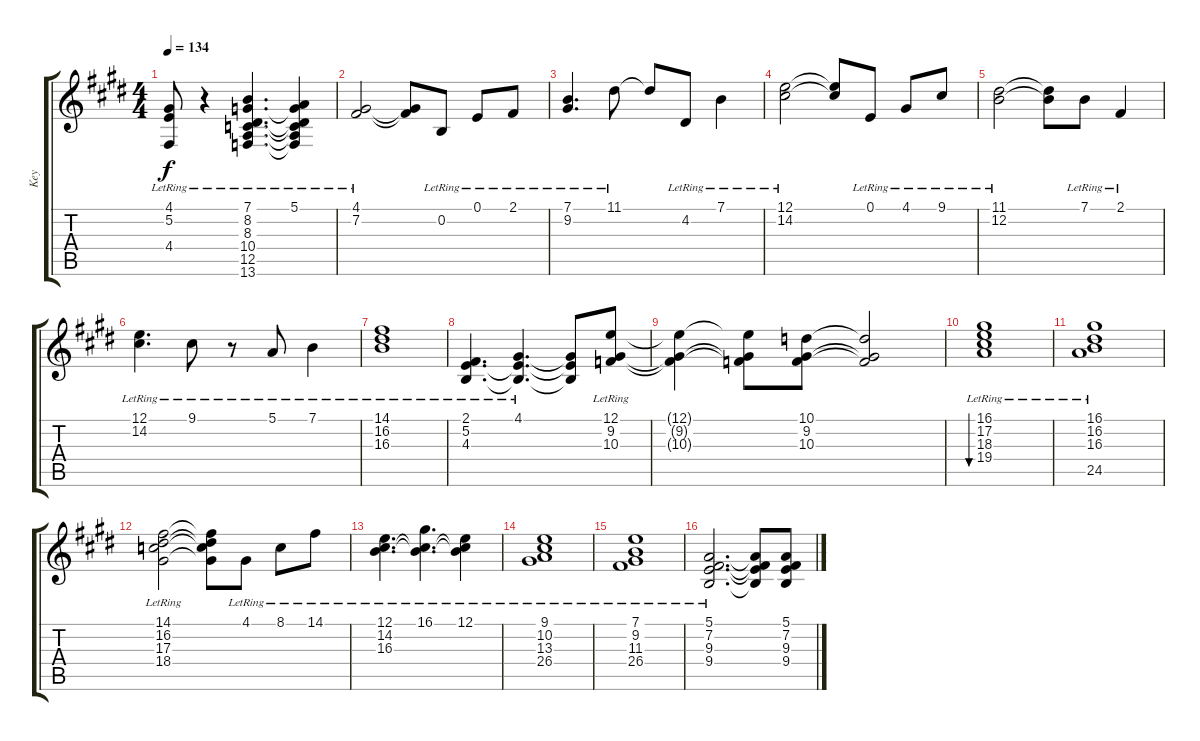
\track ("Key" "Key") {instrument lead7fifths}
\staff {score tabs}
\tuning (E4 B3 G3 D3 A2 E2) {hide}
\ts (4 4)
\tempo 134
\clef g2
\ks e
(4.1{lr} 5.2{lr} 4.4).8{dy f} r.4 (7.1{lr} 8.2{lr} 8.3{lr} 10.4 12.5 13.6).4{d} (5.1{lr} 8.2{t} 8.3{t} 10.4{t} 12.5{t} 13.6{t}).4 |
(4.1{lr} 7.2{lr}).2 (4.1{t} 7.2{t}).8 0.2{lr}.8 0.1{lr}.8 2.1{lr}.8 |
(7.1{lr} 9.2{lr}).4{d} 11.1{lr}.8 11.1{t}.8 4.2{lr}.8 7.1{lr}.4 |
(12.1{lr} 14.2{lr}).2 (12.1{t} 14.2{t}).8 0.1{lr}.8 4.1{lr}.8 9.1{lr}.8 |
(11.1{lr} 12.2{lr}).2 (11.1{t} 12.2{t}).8 7.1{lr}.8 2.1{lr}.4 |
(12.1{lr} 14.2{lr}).4{d} 9.1{lr}.8 r.8 5.1{lr}.8 7.1{lr}.4 |
(14.1{lr} 16.2{lr} 16.3{lr}).1 |
(2.1{lr} 5.2{lr} 4.3{lr}).4{d} (4.1{lr} 5.2{t} 4.3{t}).4{d} (4.1{t} 5.2{t} 4.3{t}).8 (12.1{lr} 9.2{lr} 10.3{lr}).8 |
(12.1{t} 9.2{t} 10.3{t}).4 (12.1{t} 9.2{t} 10.3{t}).8 (10.1 9.2 10.3).8 (10.1{t} 9.2{t} 10.3{t}).2 |
(16.1{lr} 17.2{lr} 18.3{lr} 19.4{lr}).1{bu 480} |
(16.1{lr} 16.2{lr} 16.3{lr} 24.5{lr}).1 |
(14.1{lr} 16.2{lr} 17.3{lr} 18.4{lr}).2 (14.1{t} 16.2{t} 17.3{t} 18.4{t}).8 4.1{lr}.8 8.1{lr}.8 14.1{lr}.8 |
(12.1{lr} 14.2{lr} 16.3{lr}).4{d} (16.1{lr} 14.2{t} 16.3{t}).4{d} (12.1{lr} 14.2{t} 16.3{t}).4 |
(9.1{lr} 10.2{lr} 13.3{lr} 26.4{lr}).1 |
(7.1{lr} 9.2{lr} 11.3{lr} 26.4{lr}).1 |
(5.1{lr} 7.2{lr} 9.3{lr} 9.4{lr}).2{d} (5.1{t} 7.2{t} 9.3{t} 9.4{t}).8 (5.1 7.2 9.3 9.4).8
